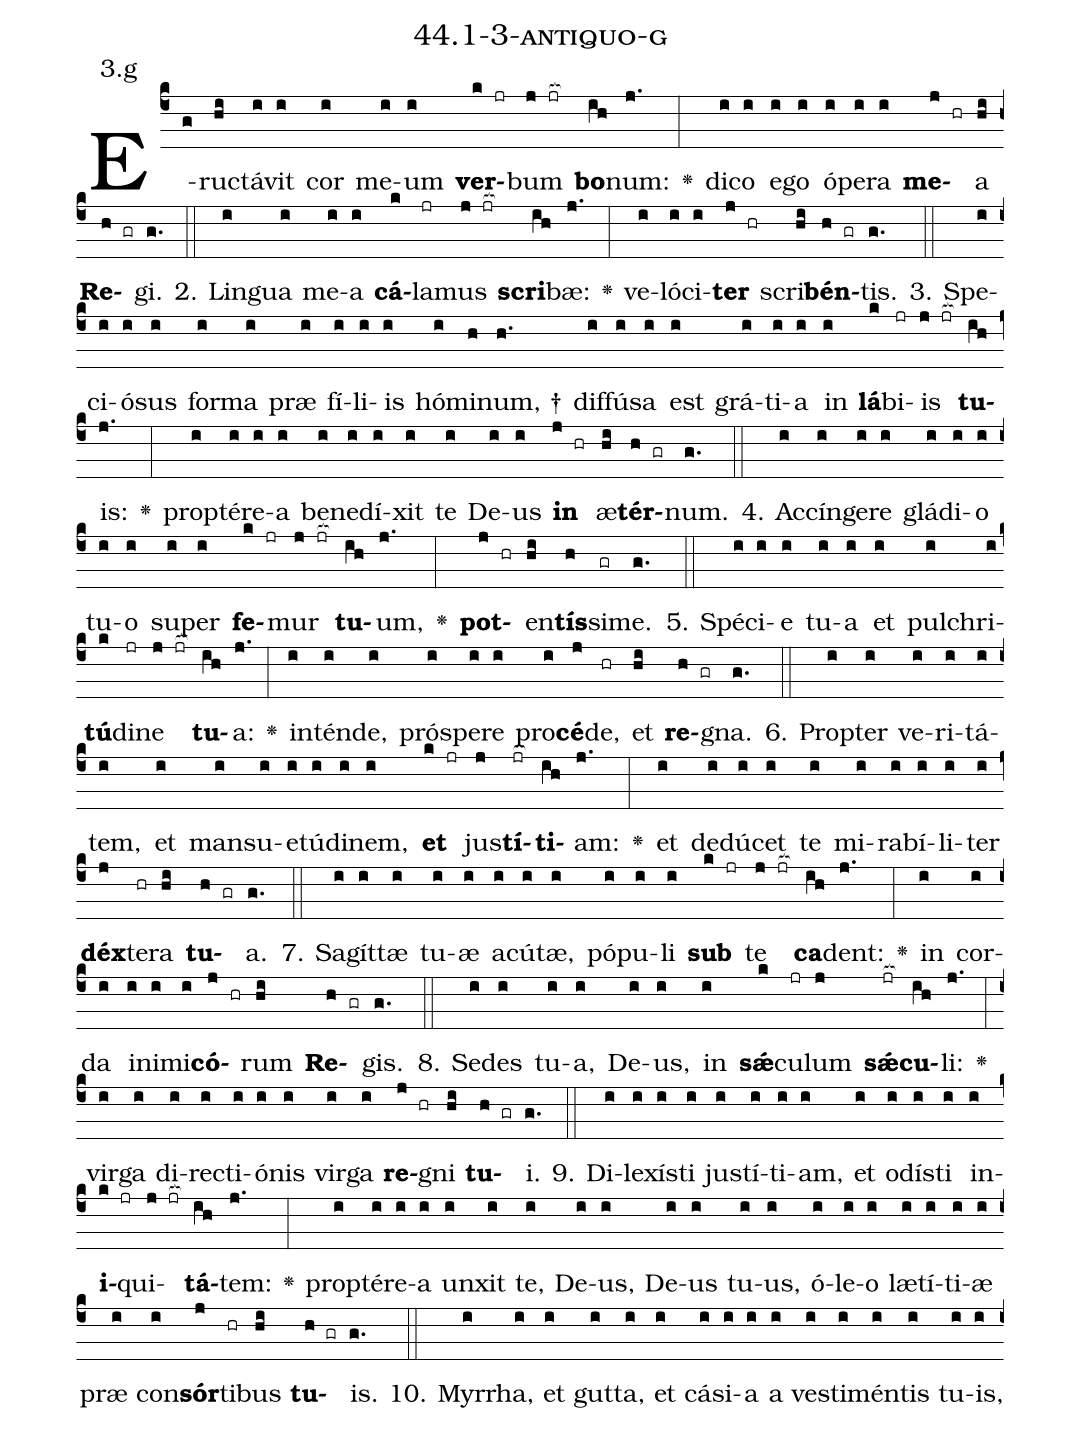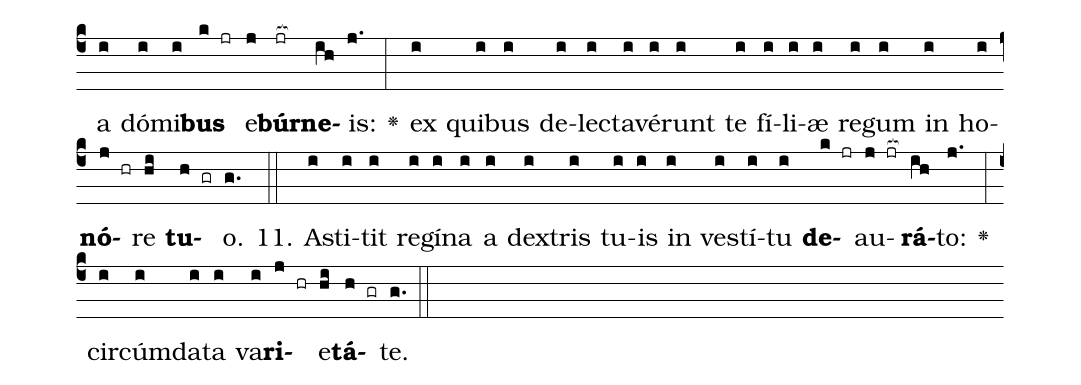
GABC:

name: 44.1-3-antiquo-g;
annotation: 3.g;
%%
(c4)E(g)ruc(hi)tá(i)vit(i) cor(i) me(i)um(i) <b>ver</b>(k jr)bum(j jr[ocb:1{]) <b>bo</b>(ih[ocb:0}])num:(j.) <v>\greheightstar</v>(:) di(i)co(i) e(i)go(i) ó(i)pe(i)ra(i) <b>me</b>(j hr)a(hi) <b>Re</b>(h gr)gi.(g.) (::)
2. Lin(i)gua(i) me(i)a(i) <b>cá</b>(k)la(jr)mus(j jr[ocb:1{]) <b>scri</b>(ih[ocb:0}])bæ:(j.) <v>\greheightstar</v>(:) ve(i)ló(i)ci(i)<b>ter</b>(j hr) scri(hi)<b>bén</b>(h gr)tis.(g.) (::)
3. Spe(i)ci(i)ó(i)sus(i) for(i)ma(i) præ(i) fí(i)li(i)is(i) hó(i)mi(h)num, †(h.) dif(i)fú(i)sa(i) est(i) grá(i)ti(i)a(i) in(i) <b>lá</b>(k)bi(jr)is(j jr[ocb:1{]) <b>tu</b>(ih[ocb:0}])is:(j.) <v>\greheightstar</v>(:) prop(i)tér(i)e(i)a(i) be(i)ne(i)dí(i)xit(i) te(i) De(i)us(i) <b>in</b>(j hr) æ(hi)<b>tér</b>(h gr)num.(g.) (::)
4. Ac(i)cín(i)ge(i)re(i) glá(i)di(i)o(i) tu(i)o(i) su(i)per(i) <b>fe</b>(k jr)mur(j jr[ocb:1{]) <b>tu</b>(ih[ocb:0}])um,(j.) <v>\greheightstar</v>(:) <b>pot</b>(j hr)en(hi)<b>tís</b>(h)si(gr)me.(g.) (::)
5. Spé(i)ci(i)e(i) tu(i)a(i) et(i) pul(i)chri(i)<b>tú</b>(k)di(jr)ne(j jr[ocb:1{]) <b>tu</b>(ih[ocb:0}])a:(j.) <v>\greheightstar</v>(:) in(i)tén(i)de,(i) pró(i)spe(i)re(i) pro(i)<b>cé</b>(j)de,(hr) et(hi) <b>re</b>(h gr)gna.(g.) (::)
6. Prop(i)ter(i) ve(i)ri(i)tá(i)tem,(i) et(i) man(i)su(i)e(i)tú(i)di(i)nem,(i) <b>et</b>(k jr) jus(j)<b>tí</b>(jr[ocb:1{])<b>ti</b>(ih[ocb:0}])am:(j.) <v>\greheightstar</v>(:) et(i) de(i)dú(i)cet(i) te(i) mi(i)ra(i)bí(i)li(i)ter(i) <b>déx</b>(j)te(hr)ra(hi) <b>tu</b>(h gr)a.(g.) (::)
7. Sa(i)gít(i)tæ(i) tu(i)æ(i) a(i)cú(i)tæ,(i) pó(i)pu(i)li(i) <b>sub</b>(k jr) te(j jr[ocb:1{]) <b>ca</b>(ih[ocb:0}])dent:(j.) <v>\greheightstar</v>(:) in(i) cor(i)da(i) in(i)i(i)mi(i)<b>có</b>(j hr)rum(hi) <b>Re</b>(h gr)gis.(g.) (::)
8. Se(i)des(i) tu(i)a,(i) De(i)us,(i) in(i) <b>sǽ</b>(k)cu(jr)lum(j) <b>sǽ</b>(jr[ocb:1{])<b>cu</b>(ih[ocb:0}])li:(j.) <v>\greheightstar</v>(:) vir(i)ga(i) di(i)rec(i)ti(i)ó(i)nis(i) vir(i)ga(i) <b>re</b>(j hr)gni(hi) <b>tu</b>(h gr)i.(g.) (::)
9. Di(i)le(i)xís(i)ti(i) jus(i)tí(i)ti(i)am,(i) et(i) o(i)dís(i)ti(i) in(i)<b>i</b>(k jr)qui(j jr[ocb:1{])<b>tá</b>(ih[ocb:0}])tem:(j.) <v>\greheightstar</v>(:) prop(i)tér(i)e(i)a(i) un(i)xit(i) te,(i) De(i)us,(i) De(i)us(i) tu(i)us,(i) ó(i)le(i)o(i) læ(i)tí(i)ti(i)æ(i) præ(i) con(i)<b>sór</b>(j)ti(hr)bus(hi) <b>tu</b>(h gr)is.(g.) (::)
10. Myr(i)rha,(i) et(i) gut(i)ta,(i) et(i) cá(i)si(i)a(i) a(i) ves(i)ti(i)mén(i)tis(i) tu(i)is,(i) a(i) dó(i)mi(i)<b>bus</b>(k jr) e(j)<b>búr</b>(jr[ocb:1{])<b>ne</b>(ih[ocb:0}])is:(j.) <v>\greheightstar</v>(:) ex(i) qui(i)bus(i) de(i)lec(i)ta(i)vé(i)runt(i) te(i) fí(i)li(i)æ(i) re(i)gum(i) in(i) ho(i)<b>nó</b>(j hr)re(hi) <b>tu</b>(h gr)o.(g.) (::)
11. A(i)sti(i)tit(i) re(i)gí(i)na(i) a(i) dex(i)tris(i) tu(i)is(i) in(i) ves(i)tí(i)tu(i) <b>de</b>(k jr)au(j jr[ocb:1{])<b>rá</b>(ih[ocb:0}])to:(j.) <v>\greheightstar</v>(:) cir(i)cúm(i)da(i)ta(i) va(i)<b>ri</b>(j hr)e(hi)<b>tá</b>(h gr)te.(g.) (::)
